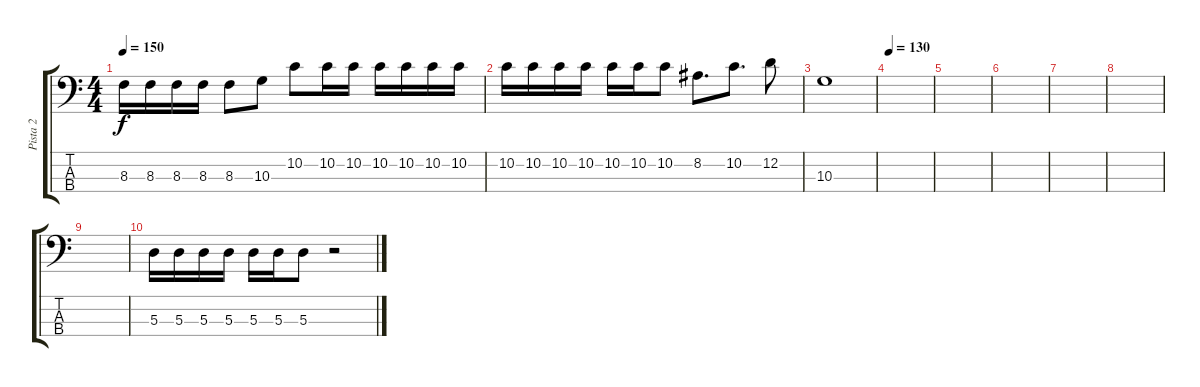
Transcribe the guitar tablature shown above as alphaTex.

\track ("Pista 2" "Pista 2") {instrument electricbassfinger}
\staff {score tabs}
\tuning (G2 D2 A1 E1) {hide}
\ts (4 4)
\tempo 150
\clef f4
\ks c
8.3.16{dy f} 8.3.16 8.3.16 8.3.16 8.3.8 10.3.8 10.2.8 10.2.16 10.2.16 10.2.16 10.2.16 10.2.16 10.2.16 |
10.2.16 10.2.16 10.2.16 10.2.16 10.2.16 10.2.16 10.2.8 8.2.8{d} 10.2.8{d} 12.2.8 |
10.3.1 |
\tempo 130
|
|
|
|
|
|
5.3.16 5.3.16 5.3.16 5.3.16 5.3.16 5.3.16 5.3.8 r.2
